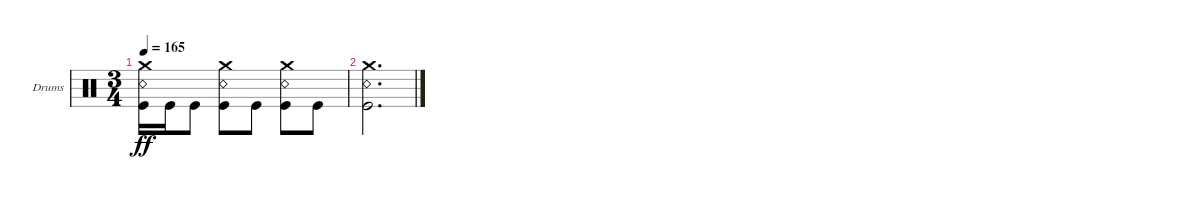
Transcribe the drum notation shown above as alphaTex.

\bracketExtendMode groupsimilarinstruments
\firstSystemTrackNameOrientation horizontal
\otherSystemsTrackNameOrientation horizontal
\track ("Drumkit" "Drums") {instrument percussion}
\staff {score}
\articulation defaults
\ts (3 4)
\tempo 165
\clef neutral
\ks c
("Kick (hit)" "Snare (rim shot)" "Crash medium (hit)").16{dy ff} "Kick (hit)".16 "Kick (hit)".8 ("Kick (hit)" "Snare (rim shot)" "Crash medium (hit)").8 "Kick (hit)".8 ("Kick (hit)" "Snare (rim shot)" "Crash medium (hit)").8 "Kick (hit)".8 |
("Crash medium (hit)" "Kick (hit)" "Snare (rim shot)").2{d}
